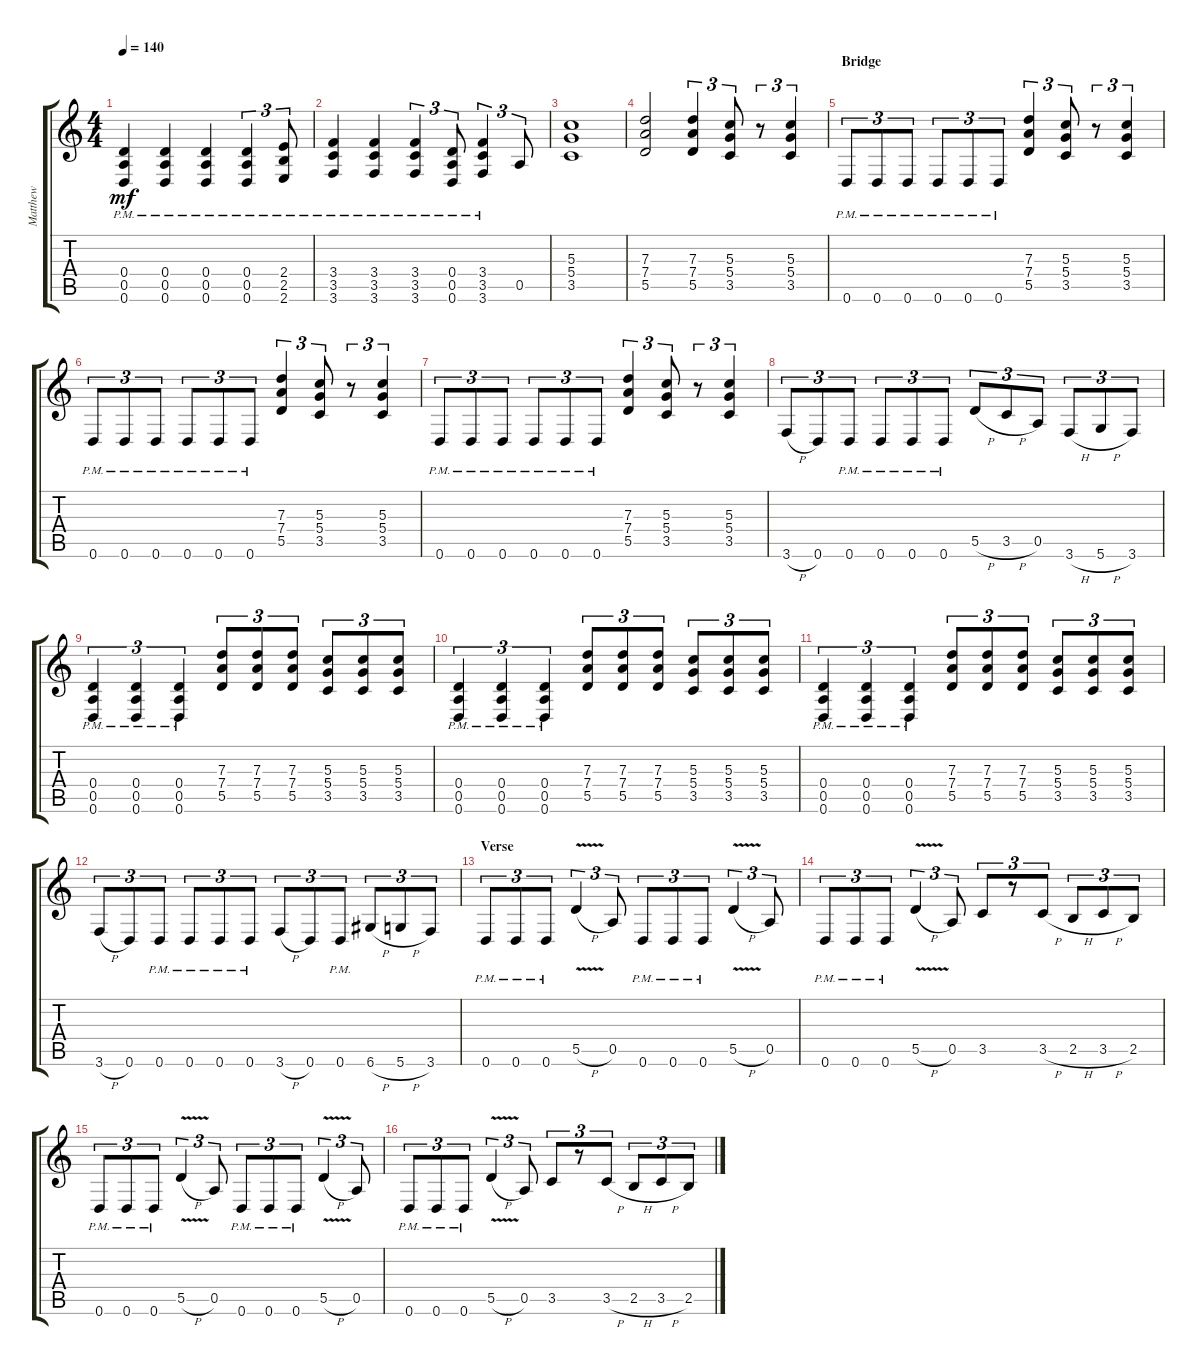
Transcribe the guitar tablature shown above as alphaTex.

\track ("Matthew" "Matthew") {instrument distortionguitar}
\staff {score tabs}
\tuning (E4 B3 G3 D3 A2 D2) {hide}
\ts (4 4)
\tempo 140
\clef g2
\ks c
(0.4{pm} 0.5{pm} 0.6{pm}).4{dy mf} (0.4{pm} 0.5{pm} 0.6{pm}).4 (0.4{pm} 0.5{pm} 0.6{pm}).4 (0.4{pm} 0.5{pm} 0.6{pm}).4{tu (3 2)} (2.4{pm} 2.5{pm} 2.6{pm}).8{tu (3 2)} |
(3.4{pm} 3.5{pm} 3.6{pm}).4 (3.4{pm} 3.5{pm} 3.6{pm}).4 (3.4{pm} 3.5{pm} 3.6{pm}).4{tu (3 2)} (0.4{pm} 0.5{pm} 0.6{pm}).8{tu (3 2)} (3.4{pm} 3.5{pm} 3.6{pm}).4{tu (3 2)} 0.5.8{tu (3 2)} |
(5.3 5.4 3.5).1 |
(7.3 7.4 5.5).2 (7.3 7.4 5.5).4{tu (3 2)} (5.3 5.4 3.5).8{tu (3 2)} r.8{tu (3 2)} (5.3 5.4 3.5).4{tu (3 2)} |
\section ("" "Bridge")
0.6{pm}.8{tu (3 2)} 0.6{pm}.8{tu (3 2)} 0.6{pm}.8{tu (3 2)} 0.6{pm}.8{tu (3 2)} 0.6{pm}.8{tu (3 2)} 0.6{pm}.8{tu (3 2)} (7.3 7.4 5.5).4{tu (3 2)} (5.3 5.4 3.5).8{tu (3 2)} r.8{tu (3 2)} (5.3 5.4 3.5).4{tu (3 2)} |
0.6{pm}.8{tu (3 2)} 0.6{pm}.8{tu (3 2)} 0.6{pm}.8{tu (3 2)} 0.6{pm}.8{tu (3 2)} 0.6{pm}.8{tu (3 2)} 0.6{pm}.8{tu (3 2)} (7.3 7.4 5.5).4{tu (3 2)} (5.3 5.4 3.5).8{tu (3 2)} r.8{tu (3 2)} (5.3 5.4 3.5).4{tu (3 2)} |
0.6{pm}.8{tu (3 2)} 0.6{pm}.8{tu (3 2)} 0.6{pm}.8{tu (3 2)} 0.6{pm}.8{tu (3 2)} 0.6{pm}.8{tu (3 2)} 0.6{pm}.8{tu (3 2)} (7.3 7.4 5.5).4{tu (3 2)} (5.3 5.4 3.5).8{tu (3 2)} r.8{tu (3 2)} (5.3 5.4 3.5).4{tu (3 2)} |
3.6{h}.8{tu (3 2)} 0.6.8{tu (3 2)} 0.6{pm}.8{tu (3 2)} 0.6{pm}.8{tu (3 2)} 0.6{pm}.8{tu (3 2)} 0.6{pm}.8{tu (3 2)} 5.5{h}.8{tu (3 2)} 3.5{h}.8{tu (3 2)} 0.5.8{tu (3 2)} 3.6{h}.8{tu (3 2)} 5.6{h}.8{tu (3 2)} 3.6.8{tu (3 2)} |
(0.4{pm} 0.5{pm} 0.6{pm}).4{tu (3 2)} (0.4{pm} 0.5{pm} 0.6{pm}).4{tu (3 2)} (0.4{pm} 0.5{pm} 0.6{pm}).4{tu (3 2)} (7.3 7.4 5.5).8{tu (3 2)} (7.3 7.4 5.5).8{tu (3 2)} (7.3 7.4 5.5).8{tu (3 2)} (5.3 5.4 3.5).8{tu (3 2)} (5.3 5.4 3.5).8{tu (3 2)} (5.3 5.4 3.5).8{tu (3 2)} |
(0.4{pm} 0.5{pm} 0.6{pm}).4{tu (3 2)} (0.4{pm} 0.5{pm} 0.6{pm}).4{tu (3 2)} (0.4{pm} 0.5{pm} 0.6{pm}).4{tu (3 2)} (7.3 7.4 5.5).8{tu (3 2)} (7.3 7.4 5.5).8{tu (3 2)} (7.3 7.4 5.5).8{tu (3 2)} (5.3 5.4 3.5).8{tu (3 2)} (5.3 5.4 3.5).8{tu (3 2)} (5.3 5.4 3.5).8{tu (3 2)} |
(0.4{pm} 0.5{pm} 0.6{pm}).4{tu (3 2)} (0.4{pm} 0.5{pm} 0.6{pm}).4{tu (3 2)} (0.4{pm} 0.5{pm} 0.6{pm}).4{tu (3 2)} (7.3 7.4 5.5).8{tu (3 2)} (7.3 7.4 5.5).8{tu (3 2)} (7.3 7.4 5.5).8{tu (3 2)} (5.3 5.4 3.5).8{tu (3 2)} (5.3 5.4 3.5).8{tu (3 2)} (5.3 5.4 3.5).8{tu (3 2)} |
3.6{h}.8{tu (3 2)} 0.6.8{tu (3 2)} 0.6{pm}.8{tu (3 2)} 0.6{pm}.8{tu (3 2)} 0.6{pm}.8{tu (3 2)} 0.6{pm}.8{tu (3 2)} 3.6{h}.8{tu (3 2)} 0.6.8{tu (3 2)} 0.6{pm}.8{tu (3 2)} 6.6{h}.8{tu (3 2)} 5.6{h}.8{tu (3 2)} 3.6.8{tu (3 2)} |
\section ("" "Verse")
0.6{pm}.8{tu (3 2)} 0.6{pm}.8{tu (3 2)} 0.6{pm}.8{tu (3 2)} 5.5{v h}.4{tu (3 2)} 0.5.8{tu (3 2)} 0.6{pm}.8{tu (3 2)} 0.6{pm}.8{tu (3 2)} 0.6{pm}.8{tu (3 2)} 5.5{v h}.4{tu (3 2)} 0.5.8{tu (3 2)} |
0.6{pm}.8{tu (3 2)} 0.6{pm}.8{tu (3 2)} 0.6{pm}.8{tu (3 2)} 5.5{v h}.4{tu (3 2)} 0.5.8{tu (3 2)} 3.5.8{tu (3 2)} r.8{tu (3 2)} 3.5{h}.8{tu (3 2)} 2.5{h}.8{tu (3 2)} 3.5{h}.8{tu (3 2)} 2.5.8{tu (3 2)} |
0.6{pm}.8{tu (3 2)} 0.6{pm}.8{tu (3 2)} 0.6{pm}.8{tu (3 2)} 5.5{v h}.4{tu (3 2)} 0.5.8{tu (3 2)} 0.6{pm}.8{tu (3 2)} 0.6{pm}.8{tu (3 2)} 0.6{pm}.8{tu (3 2)} 5.5{v h}.4{tu (3 2)} 0.5.8{tu (3 2)} |
0.6{pm}.8{tu (3 2)} 0.6{pm}.8{tu (3 2)} 0.6{pm}.8{tu (3 2)} 5.5{v h}.4{tu (3 2)} 0.5.8{tu (3 2)} 3.5.8{tu (3 2)} r.8{tu (3 2)} 3.5{h}.8{tu (3 2)} 2.5{h}.8{tu (3 2)} 3.5{h}.8{tu (3 2)} 2.5.8{tu (3 2)}
